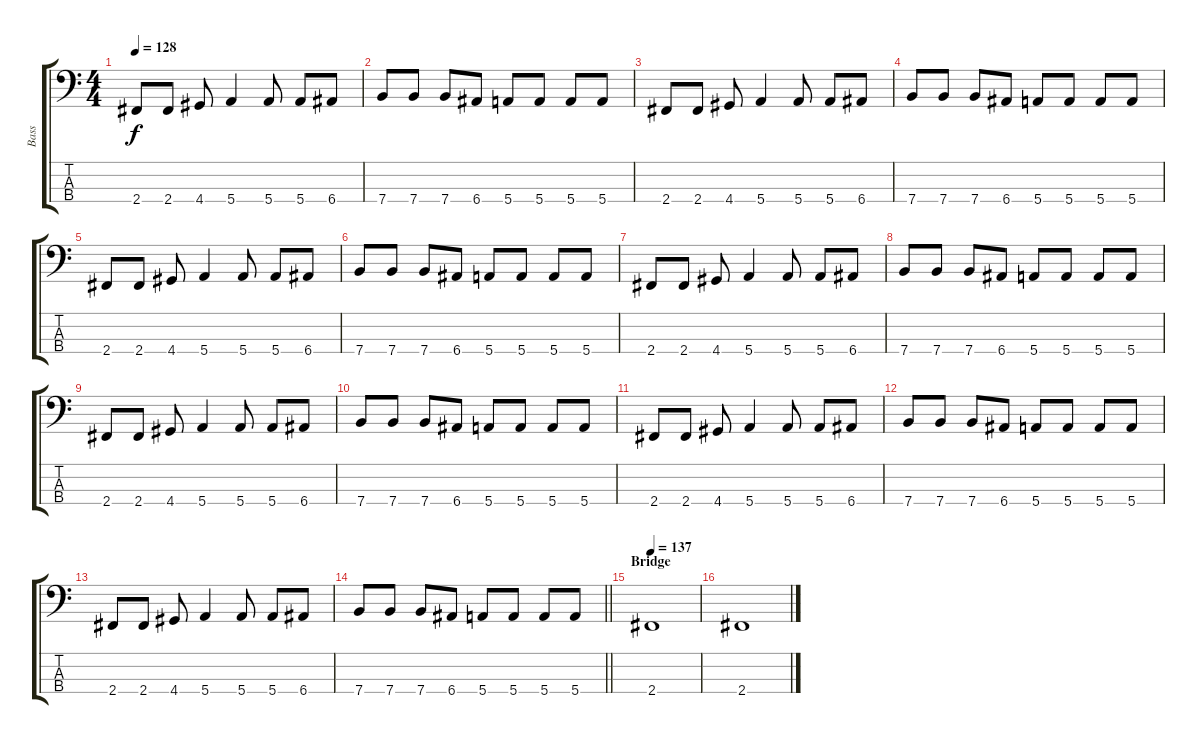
\track ("Bass" "Bass") {instrument electricbasspick}
\staff {score tabs}
\tuning (G2 D2 A1 E1) {hide}
\ts (4 4)
\tempo 128
\clef f4
\ks c
2.4.8{dy f} 2.4.8 4.4.8 5.4.4 5.4.8 5.4.8 6.4.8 |
7.4.8 7.4.8 7.4.8 6.4.8 5.4.8 5.4.8 5.4.8 5.4.8 |
2.4.8 2.4.8 4.4.8 5.4.4 5.4.8 5.4.8 6.4.8 |
7.4.8 7.4.8 7.4.8 6.4.8 5.4.8 5.4.8 5.4.8 5.4.8 |
2.4.8 2.4.8 4.4.8 5.4.4 5.4.8 5.4.8 6.4.8 |
7.4.8 7.4.8 7.4.8 6.4.8 5.4.8 5.4.8 5.4.8 5.4.8 |
2.4.8 2.4.8 4.4.8 5.4.4 5.4.8 5.4.8 6.4.8 |
7.4.8 7.4.8 7.4.8 6.4.8 5.4.8 5.4.8 5.4.8 5.4.8 |
2.4.8 2.4.8 4.4.8 5.4.4 5.4.8 5.4.8 6.4.8 |
7.4.8 7.4.8 7.4.8 6.4.8 5.4.8 5.4.8 5.4.8 5.4.8 |
2.4.8 2.4.8 4.4.8 5.4.4 5.4.8 5.4.8 6.4.8 |
7.4.8 7.4.8 7.4.8 6.4.8 5.4.8 5.4.8 5.4.8 5.4.8 |
2.4.8 2.4.8 4.4.8 5.4.4 5.4.8 5.4.8 6.4.8 |
\barLineRight lightlight
7.4.8 7.4.8 7.4.8 6.4.8 5.4.8 5.4.8 5.4.8 5.4.8 |
\section ("" "Bridge")
\tempo 137
2.4.1 |
2.4.1
